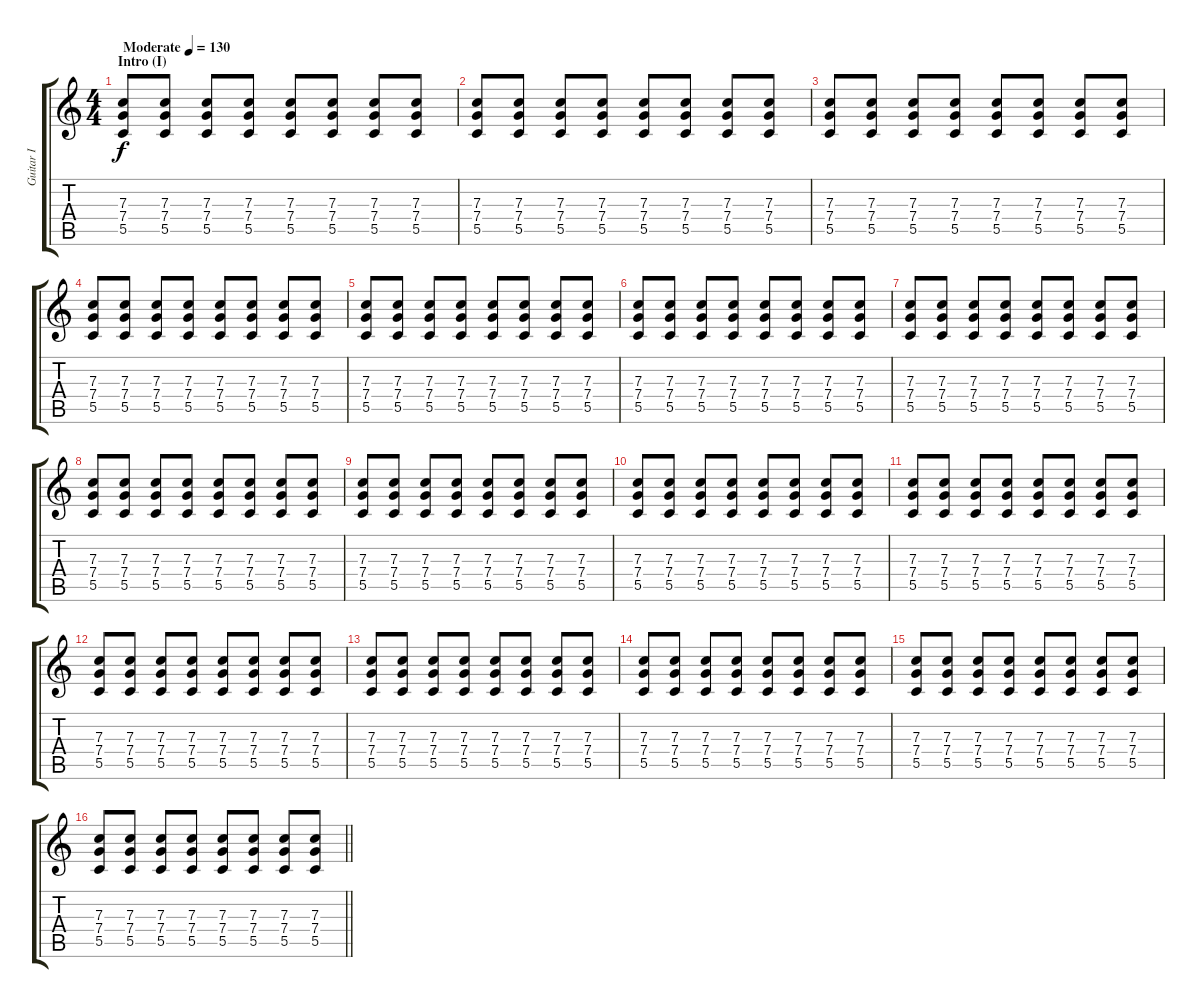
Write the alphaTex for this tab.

\track ("Guitar I" "Guitar I") {instrument overdrivenguitar}
\staff {score tabs}
\tuning (D4 A3 F3 C3 G2 C2) {hide}
\ts (4 4)
\section ("" "Intro (I)")
\tempo (130 "Moderate")
\clef g2
\ks c
(7.3 7.4 5.5).8{dy f instrument overdrivenguitar} (7.3 7.4 5.5).8 (7.3 7.4 5.5).8 (7.3 7.4 5.5).8 (7.3 7.4 5.5).8 (7.3 7.4 5.5).8 (7.3 7.4 5.5).8 (7.3 7.4 5.5).8 |
(7.3 7.4 5.5).8 (7.3 7.4 5.5).8 (7.3 7.4 5.5).8 (7.3 7.4 5.5).8 (7.3 7.4 5.5).8 (7.3 7.4 5.5).8 (7.3 7.4 5.5).8 (7.3 7.4 5.5).8 |
(7.3 7.4 5.5).8 (7.3 7.4 5.5).8 (7.3 7.4 5.5).8 (7.3 7.4 5.5).8 (7.3 7.4 5.5).8 (7.3 7.4 5.5).8 (7.3 7.4 5.5).8 (7.3 7.4 5.5).8 |
(7.3 7.4 5.5).8 (7.3 7.4 5.5).8 (7.3 7.4 5.5).8 (7.3 7.4 5.5).8 (7.3 7.4 5.5).8 (7.3 7.4 5.5).8 (7.3 7.4 5.5).8 (7.3 7.4 5.5).8 |
(7.3 7.4 5.5).8 (7.3 7.4 5.5).8 (7.3 7.4 5.5).8 (7.3 7.4 5.5).8 (7.3 7.4 5.5).8 (7.3 7.4 5.5).8 (7.3 7.4 5.5).8 (7.3 7.4 5.5).8 |
(7.3 7.4 5.5).8 (7.3 7.4 5.5).8 (7.3 7.4 5.5).8 (7.3 7.4 5.5).8 (7.3 7.4 5.5).8 (7.3 7.4 5.5).8 (7.3 7.4 5.5).8 (7.3 7.4 5.5).8 |
(7.3 7.4 5.5).8 (7.3 7.4 5.5).8 (7.3 7.4 5.5).8 (7.3 7.4 5.5).8 (7.3 7.4 5.5).8 (7.3 7.4 5.5).8 (7.3 7.4 5.5).8 (7.3 7.4 5.5).8 |
(7.3 7.4 5.5).8 (7.3 7.4 5.5).8 (7.3 7.4 5.5).8 (7.3 7.4 5.5).8 (7.3 7.4 5.5).8 (7.3 7.4 5.5).8 (7.3 7.4 5.5).8 (7.3 7.4 5.5).8 |
(7.3 7.4 5.5).8 (7.3 7.4 5.5).8 (7.3 7.4 5.5).8 (7.3 7.4 5.5).8 (7.3 7.4 5.5).8 (7.3 7.4 5.5).8 (7.3 7.4 5.5).8 (7.3 7.4 5.5).8 |
(7.3 7.4 5.5).8 (7.3 7.4 5.5).8 (7.3 7.4 5.5).8 (7.3 7.4 5.5).8 (7.3 7.4 5.5).8 (7.3 7.4 5.5).8 (7.3 7.4 5.5).8 (7.3 7.4 5.5).8 |
(7.3 7.4 5.5).8 (7.3 7.4 5.5).8 (7.3 7.4 5.5).8 (7.3 7.4 5.5).8 (7.3 7.4 5.5).8 (7.3 7.4 5.5).8 (7.3 7.4 5.5).8 (7.3 7.4 5.5).8 |
(7.3 7.4 5.5).8 (7.3 7.4 5.5).8 (7.3 7.4 5.5).8 (7.3 7.4 5.5).8 (7.3 7.4 5.5).8 (7.3 7.4 5.5).8 (7.3 7.4 5.5).8 (7.3 7.4 5.5).8 |
(7.3 7.4 5.5).8 (7.3 7.4 5.5).8 (7.3 7.4 5.5).8 (7.3 7.4 5.5).8 (7.3 7.4 5.5).8 (7.3 7.4 5.5).8 (7.3 7.4 5.5).8 (7.3 7.4 5.5).8 |
(7.3 7.4 5.5).8 (7.3 7.4 5.5).8 (7.3 7.4 5.5).8 (7.3 7.4 5.5).8 (7.3 7.4 5.5).8 (7.3 7.4 5.5).8 (7.3 7.4 5.5).8 (7.3 7.4 5.5).8 |
(7.3 7.4 5.5).8 (7.3 7.4 5.5).8 (7.3 7.4 5.5).8 (7.3 7.4 5.5).8 (7.3 7.4 5.5).8 (7.3 7.4 5.5).8 (7.3 7.4 5.5).8 (7.3 7.4 5.5).8 |
\barLineRight lightlight
(7.3 7.4 5.5).8 (7.3 7.4 5.5).8 (7.3 7.4 5.5).8 (7.3 7.4 5.5).8 (7.3 7.4 5.5).8 (7.3 7.4 5.5).8 (7.3 7.4 5.5).8 (7.3 7.4 5.5).8
